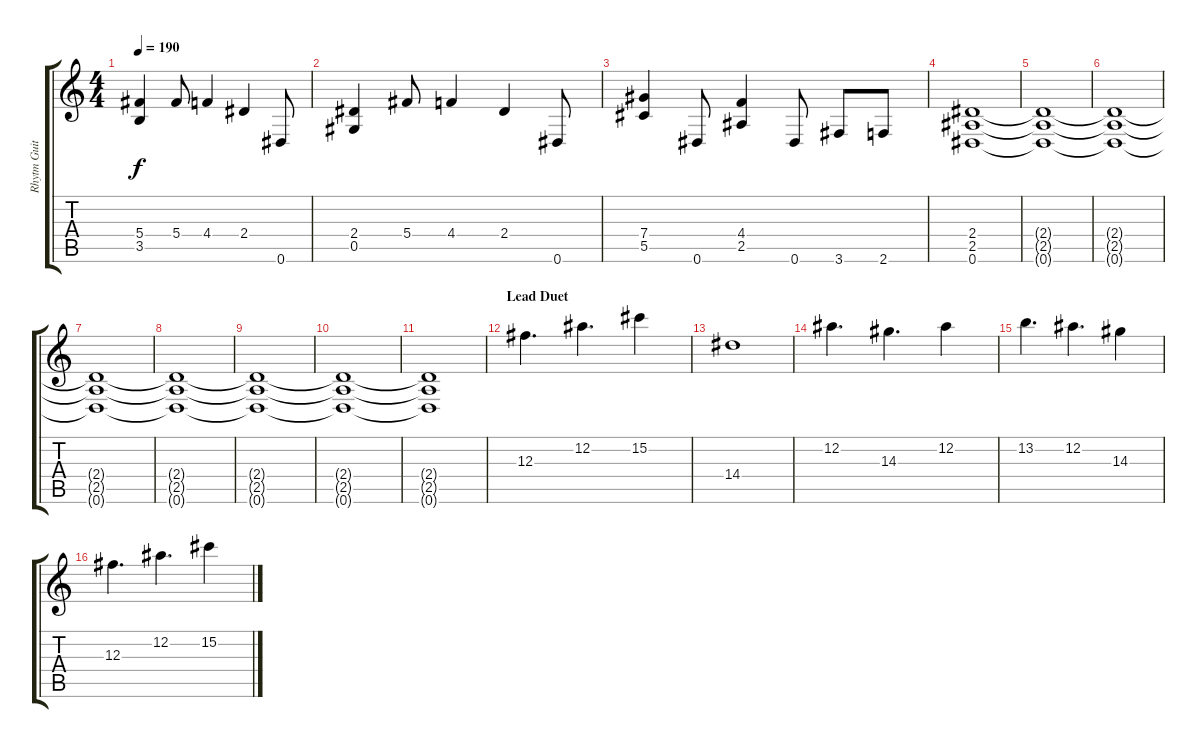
\track ("Rhytm Guitar" "Rhytm Guit") {instrument distortionguitar}
\staff {score tabs}
\tuning (Eb4 Bb3 Gb3 Db3 Ab2 Eb2) {hide}
\ts (4 4)
\tempo 190
\clef g2
\ks c
(5.4 3.5).4{dy f} 5.4.8 4.4.4 2.4.4 0.6.8 |
(2.4 0.5).4 5.4.8 4.4.4 2.4.4 0.6.8 |
(7.4 5.5).4 0.6.8 (4.4 2.5).4 0.6.8 3.6.8 2.6.8 |
(2.4 2.5 0.6).1 |
(2.4{t} 2.5{t} 0.6{t}).1 |
(2.4{t} 2.5{t} 0.6{t}).1 |
(2.4{t} 2.5{t} 0.6{t}).1 |
(2.4{t} 2.5{t} 0.6{t}).1 |
(2.4{t} 2.5{t} 0.6{t}).1 |
(2.4{t} 2.5{t} 0.6{t}).1 |
(2.4{t} 2.5{t} 0.6{t}).1 |
\section ("" "Lead Duet")
12.3.4{d} 12.2.4{d} 15.2.4 |
14.4.1 |
12.2.4{d} 14.3.4{d} 12.2.4 |
13.2.4{d} 12.2.4{d} 14.3.4 |
12.3.4{d} 12.2.4{d} 15.2.4
